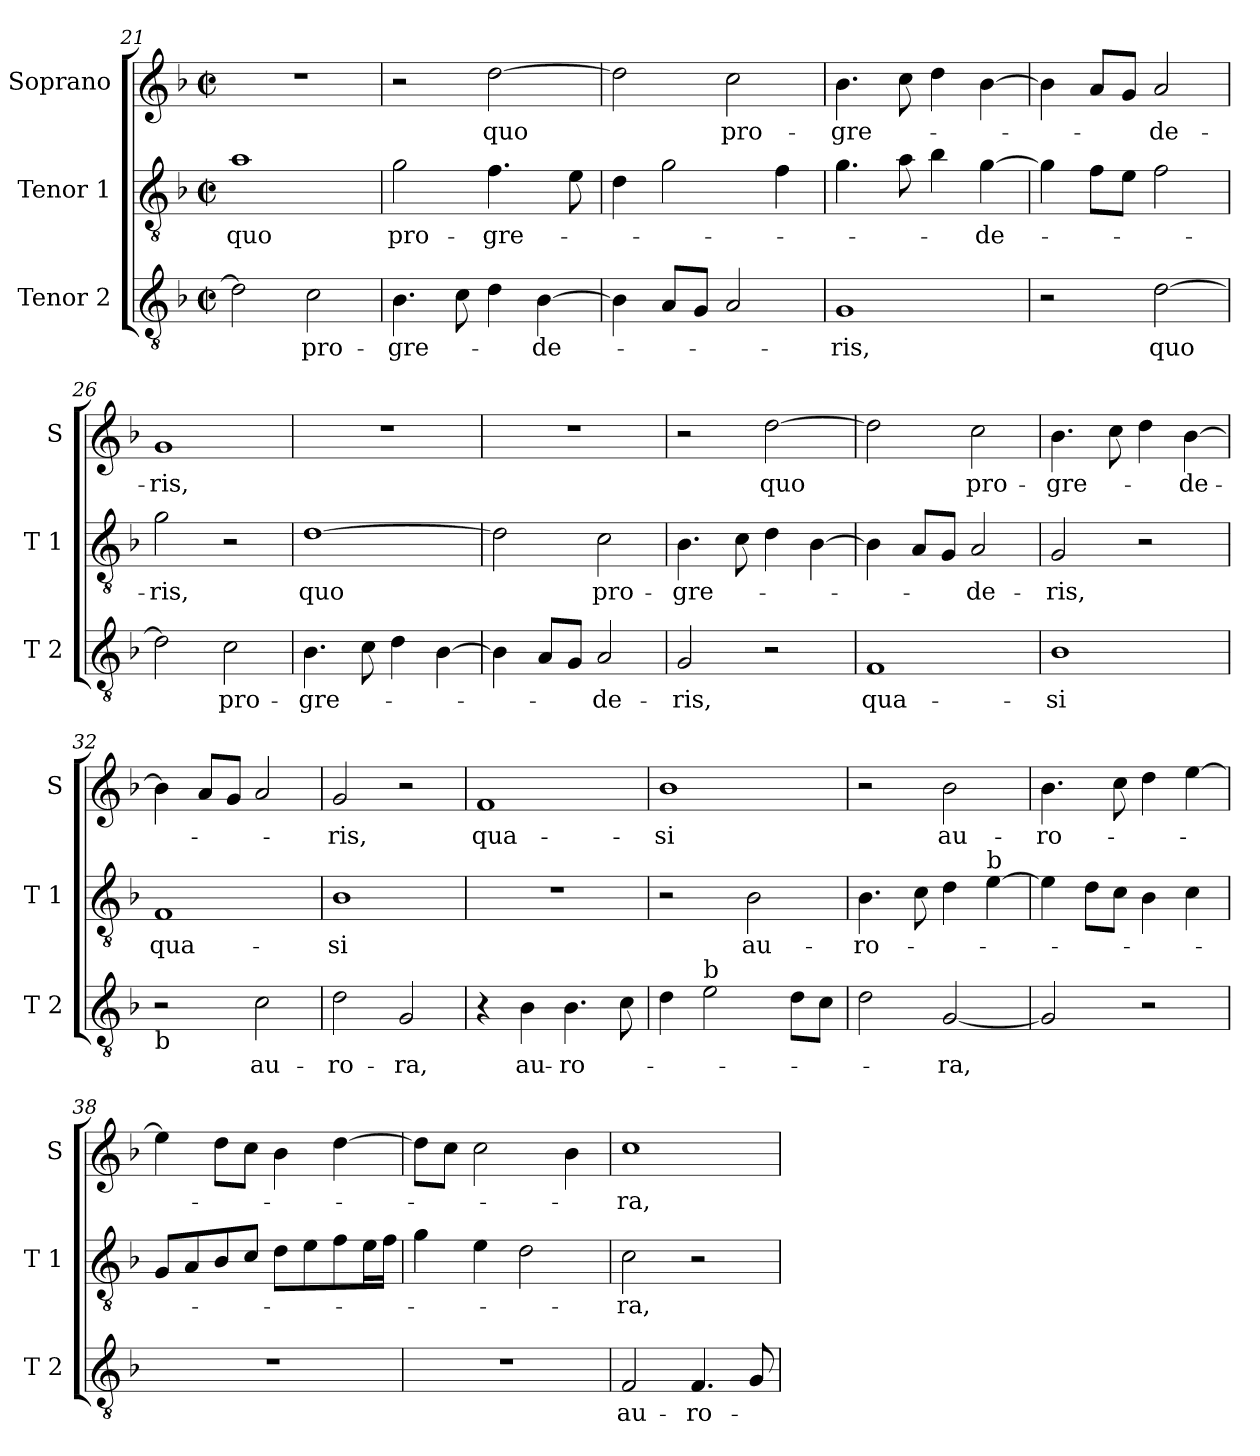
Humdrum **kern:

**kern	**text	**kern	**text	**kern	**text
*part3	*part3	*part2	*part2	*part1	*part1
*staff3	*staff3	*staff2	*staff2	*staff1	*staff1
*I"Tenor 2	*	*I"Tenor 1	*	*I"Soprano	*
*I'T 2	*	*I'T 1	*	*I'S	*
*clefGv2	*	*clefGv2	*	*clefG2	*
*k[b-]	*	*k[b-]	*	*k[b-]	*
*F:	*	*F:	*	*F:	*
*M2/2	*	*M2/2	*	*M2/2	*
*met(c|)	*	*met(c|)	*	*met(c|)	*
=21	=21	=21	=21	=21	=21
!	!	!	!LO:LY:b	!	!
2d\]	.	1a	quo	1r	.
!	!LO:LY:b	!	!	!	!
2c\	pro-	.	.	.	.
=22	=22	=22	=22	=22	=22
!	!LO:LY:b	!	!LO:LY:b	!	!
4.B-\	-gre-	2g\	pro-	2r	.
8c\	.	.	.	.	.
!	!	!	!LO:LY:b	!	!LO:LY:b
4d\	.	4.f\	-gre-	[2dd\	quo
!	!LO:LY:b	!	!	!	!
[4B-\	-de-	.	.	.	.
.	.	8e\	.	.	.
=23	=23	=23	=23	=23	=23
4B-\]	.	4d\	.	2dd\]	.
8A/L	.	2g\	.	.	.
8G/J	.	.	.	.	.
!	!	!	!	!	!LO:LY:b
2A/	.	.	.	2cc\	pro-
.	.	4f\	.	.	.
=24	=24	=24	=24	=24	=24
!	!LO:LY:b	!	!	!	!LO:LY:b
1G	-ris,	4.g\	.	4.b-\	-gre-
.	.	8a\	.	8cc\	.
.	.	4b-\	.	4dd\	.
!	!	!	!LO:LY:b	!	!
.	.	[4g\	-de-	[4b-\	.
!!LO:LB:g=z
=25	=25	=25	=25	=25	=25
2r	.	4g\]	.	4b-\]	.
.	.	8f\L	.	8a/L	.
.	.	8e\J	.	8g/J	.
!	!LO:LY:b	!	!	!	!LO:LY:b
[2d\	quo	2f\	.	2a/	-de-
=26	=26	=26	=26	=26	=26
!	!	!	!LO:LY:b	!	!LO:LY:b
2d\]	.	2g\	-ris,	1g	-ris,
!	!LO:LY:b	!	!	!	!
2c\	pro-	2r	.	.	.
=27	=27	=27	=27	=27	=27
!	!LO:LY:b	!	!LO:LY:b	!	!
4.B-\	-gre-	[1d	quo	1r	.
8c\	.	.	.	.	.
4d\	.	.	.	.	.
[4B-\	.	.	.	.	.
=28	=28	=28	=28	=28	=28
4B-\]	.	2d\]	.	1r	.
8A/L	.	.	.	.	.
8G/J	.	.	.	.	.
!	!LO:LY:b	!	!LO:LY:b	!	!
2A/	-de-	2c\	pro-	.	.
=29	=29	=29	=29	=29	=29
!	!LO:LY:b	!	!LO:LY:b	!	!
2G/	-ris,	4.B-\	-gre-	2r	.
.	.	8c\	.	.	.
!	!	!	!	!	!LO:LY:b
2r	.	4d\	.	[2dd\	quo
.	.	[4B-\	.	.	.
=30	=30	=30	=30	=30	=30
!	!LO:LY:b	!	!	!	!
1F	qua-	4B-\]	.	2dd\]	.
.	.	8A/L	.	.	.
.	.	8G/J	.	.	.
!	!	!	!LO:LY:b	!	!LO:LY:b
.	.	2A/	-de-	2cc\	pro-
!!LO:LB:g=z
=31	=31	=31	=31	=31	=31
!	!LO:LY:b	!	!LO:LY:b	!	!LO:LY:b
1B-	-si	2G/	-ris,	4.b-\	-gre-
.	.	.	.	8cc\	.
.	.	2r	.	4dd\	.
!	!	!	!	!	!LO:LY:b
.	.	.	.	[4b-\	-de-
=32	=32	=32	=32	=32	=32
!LO:TX:b:t=b	!	!	!	!	!
!	!	!	!LO:LY:b	!	!
2r	.	1F	qua-	4b-\]	.
.	.	.	.	8a/L	.
.	.	.	.	8g/J	.
!	!LO:LY:b	!	!	!	!
2c\	au-	.	.	2a/	.
=33	=33	=33	=33	=33	=33
!	!LO:LY:b	!	!LO:LY:b	!	!LO:LY:b
2d\	-ro-	1B-	-si	2g/	-ris,
!	!LO:LY:b	!	!	!	!
2G/	-ra,	.	.	2r	.
=34	=34	=34	=34	=34	=34
!	!	!	!	!	!LO:LY:b
4r	.	1r	.	1f	qua-
!	!LO:LY:b	!	!	!	!
4B-\	au-	.	.	.	.
!	!LO:LY:b	!	!	!	!
4.B-\	-ro-	.	.	.	.
8c\	.	.	.	.	.
=35	=35	=35	=35	=35	=35
!	!	!	!	!	!LO:LY:b
4d\	.	2r	.	1b-	-si
!LO:TX:a:t=b	!	!	!	!	!
2e\	.	.	.	.	.
!	!	!	!LO:LY:b	!	!
.	.	2B-\	au-	.	.
8d\L	.	.	.	.	.
8c\J	.	.	.	.	.
=36	=36	=36	=36	=36	=36
!	!	!	!LO:LY:b	!	!
2d\	.	4.B-\	-ro-	2r	.
.	.	8c\	.	.	.
!	!LO:LY:b	!	!	!	!LO:LY:b
[2G/	-ra,	4d\	.	2b-\	au-
!	!	!LO:TX:a:t=b	!	!	!
.	.	[4e\	.	.	.
!!LO:LB:g=z
=37	=37	=37	=37	=37	=37
!	!	!	!	!	!LO:LY:b
2G/]	.	4e\]	.	4.b-\	-ro-
.	.	8d\L	.	.	.
.	.	8c\J	.	8cc\	.
2r	.	4B-\	.	4dd\	.
.	.	4c\	.	[4ee\	.
=38	=38	=38	=38	=38	=38
1r	.	8G/L	.	4ee\]	.
.	.	8A/	.	.	.
.	.	8B-/	.	8dd\L	.
.	.	8c/J	.	8cc\J	.
.	.	8d\L	.	4b-\	.
.	.	8e\	.	.	.
.	.	8f\	.	[4dd\	.
.	.	16e\L	.	.	.
.	.	16f\JJ	.	.	.
=39	=39	=39	=39	=39	=39
1r	.	4g\	.	8dd\L]	.
.	.	.	.	8cc\J	.
.	.	4e\	.	2cc\	.
.	.	2d\	.	.	.
.	.	.	.	4b-\	.
=40	=40	=40	=40	=40	=40
!	!LO:LY:b	!	!LO:LY:b	!	!LO:LY:b
2F/	au-	2c\	-ra,	1cc	-ra,
!	!LO:LY:b	!	!	!	!
4.F/	-ro-	2r	.	.	.
8G/	.	.	.	.	.
=	=	=	=	=	=
*-	*-	*-	*-	*-	*-
